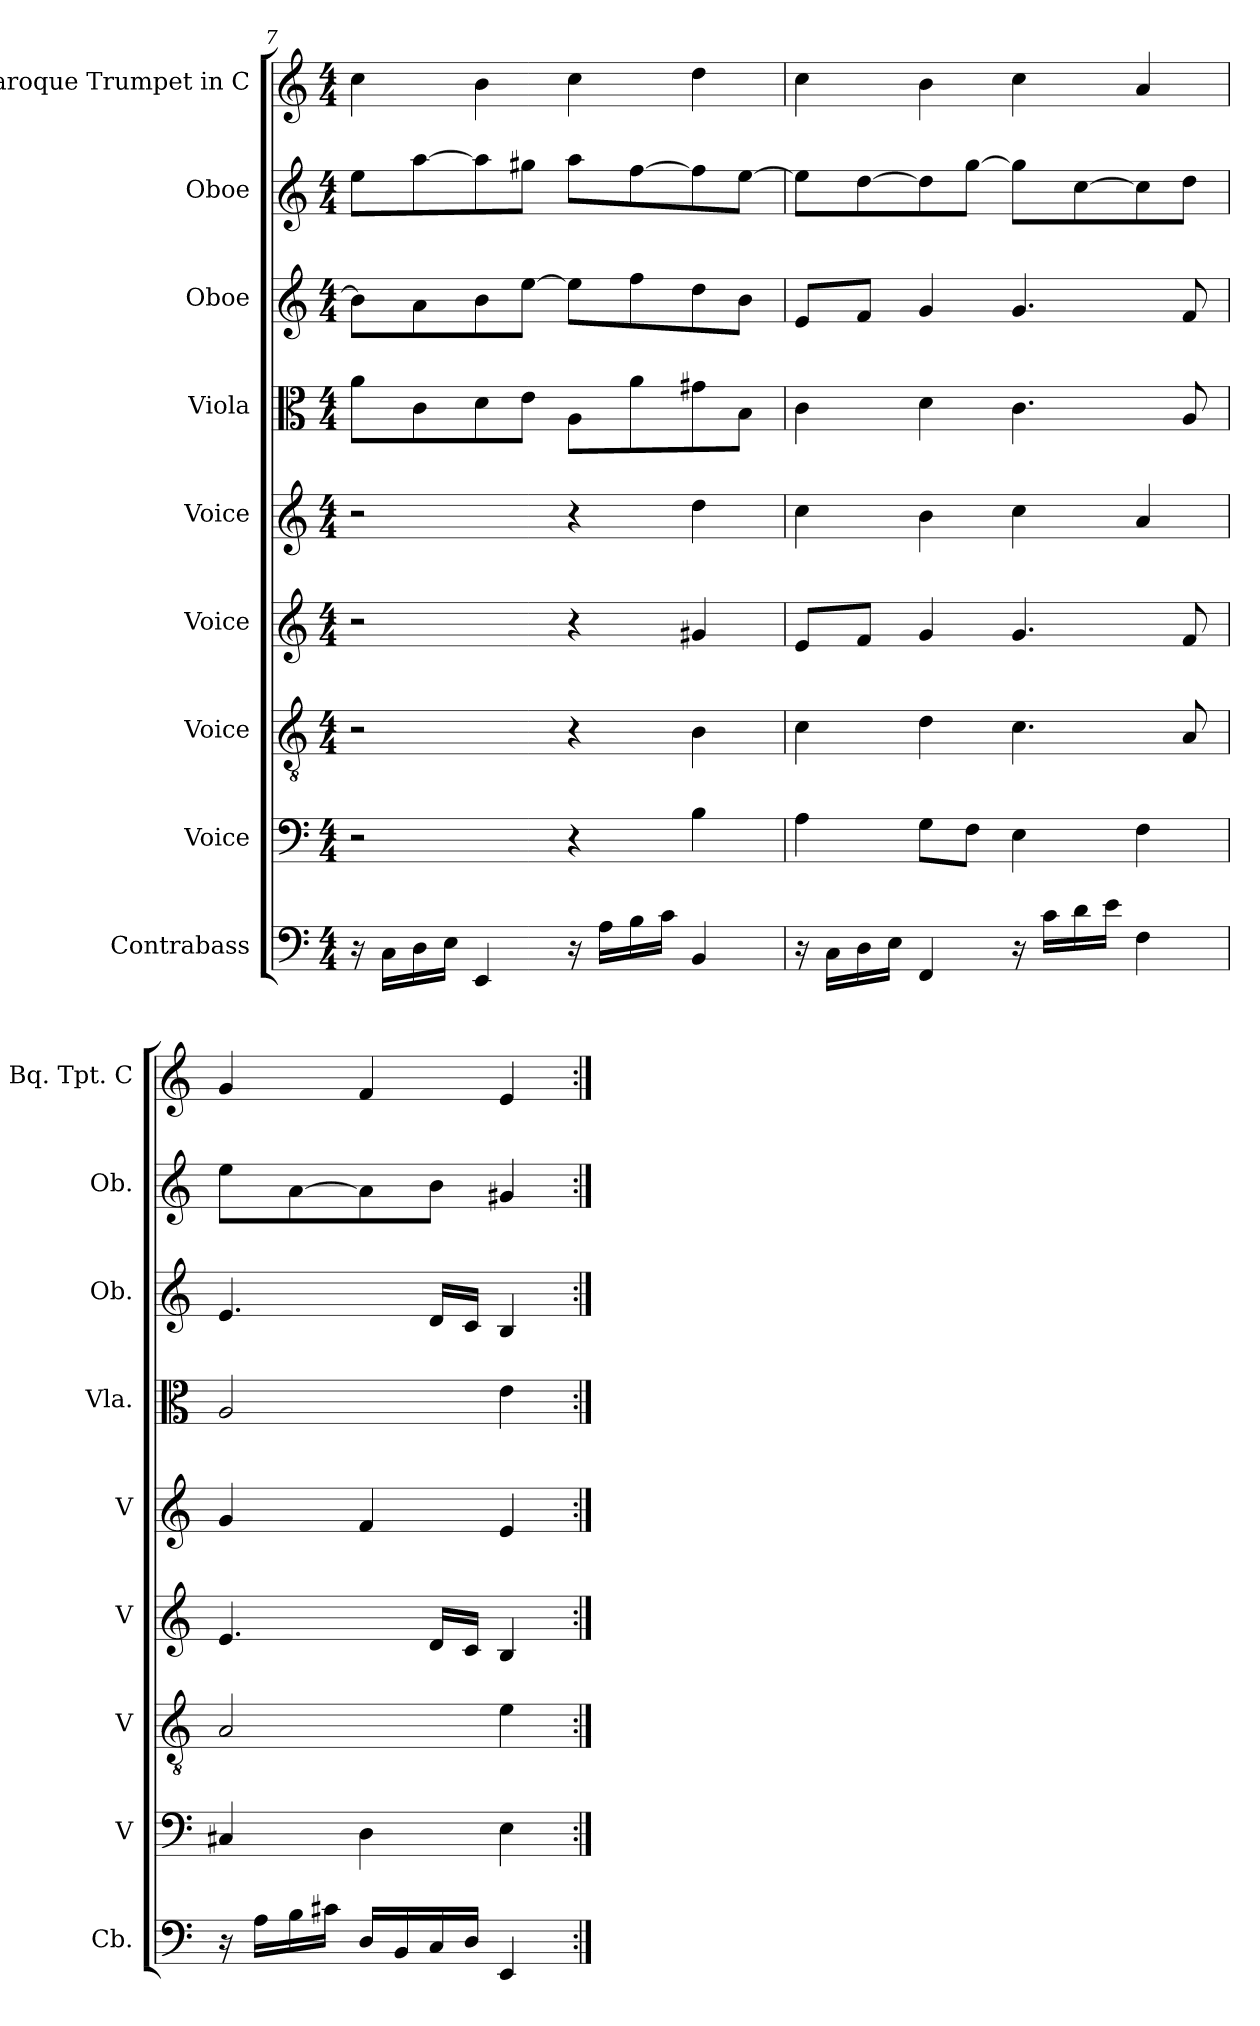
**kern	**kern	**kern	**kern	**kern	**kern	**kern	**kern	**kern
*part9	*part8	*part7	*part6	*part5	*part4	*part3	*part2	*part1
*staff9	*staff8	*staff7	*staff6	*staff5	*staff4	*staff3	*staff2	*staff1
*I"Contrabass	*I"Voice	*I"Voice	*I"Voice	*I"Voice	*I"Viola	*I"Oboe	*I"Oboe	*I"Baroque Trumpet in C
*I'Cb.	*I'V	*I'V	*I'V	*I'V	*I'Vla.	*I'Ob.	*I'Ob.	*I'Bq. Tpt. C
*clefF4	*clefF4	*clefGv2	*clefG2	*clefG2	*clefC3	*clefG2	*clefG2	*clefG2
*ITrd7c12	*	*	*	*	*	*	*	*
*k[]	*k[]	*k[]	*k[]	*k[]	*k[]	*k[]	*k[]	*k[]
*M4/4	*M4/4	*M4/4	*M4/4	*M4/4	*M4/4	*M4/4	*M4/4	*M4/4
=7	=7	=7	=7	=7	=7	=7	=7	=7
16r	2r	2r	2r	2r	8aL	8bL]	8eeL	4cc
16CCLL	.	.	.	.	.	.	.	.
16DD	.	.	.	.	8c	8a	[8aa	.
16EEJJ	.	.	.	.	.	.	.	.
4EEE	.	.	.	.	8d	8b	8aa]	4b
.	.	.	.	.	8eJ	[8eeJ	8gg#XJ	.
16r	4r	4r	4r	4r	8AL	8eeL]	8aaL	4cc
16AALL	.	.	.	.	.	.	.	.
16BB	.	.	.	.	8a	8ff	[8ff	.
16CJJ	.	.	.	.	.	.	.	.
4BBB	4B	4B	4g#X	4dd	8g#X	8dd	8ff]	4dd
.	.	.	.	.	8BJ	8bJ	[8eeJ	.
=8	=8	=8	=8	=8	=8	=8	=8	=8
16r	4A	4c	8eL	4cc	4c	8eL	8eeL]	4cc
16CCLL	.	.	.	.	.	.	.	.
16DD	.	.	8fJ	.	.	8fJ	[8dd	.
16EEJJ	.	.	.	.	.	.	.	.
4FFF	8GL	4d	4g	4b	4d	4g	8dd]	4b
.	8FJ	.	.	.	.	.	[8ggJ	.
16r	4E	4.c	4.g	4cc	4.c	4.g	8ggL]	4cc
16CLL	.	.	.	.	.	.	.	.
16D	.	.	.	.	.	.	[8cc	.
16EJJ	.	.	.	.	.	.	.	.
4FF	4F	.	.	4a	.	.	8cc]	4a
.	.	8A	8f	.	8A	8f	8ddJ	.
=	=	=	=	=	=	=	=	=
16r	4C#X	2A	4.e	4g	2A	4.e	8eeL	4g
16AALL	.	.	.	.	.	.	.	.
16BB	.	.	.	.	.	.	[8a	.
16C#XJJ	.	.	.	.	.	.	.	.
16DDLL	4D	.	.	4f	.	.	8a]	4f
16BBB	.	.	.	.	.	.	.	.
16CC	.	.	16dLL	.	.	16dLL	8bJ	.
16DDJJ	.	.	16cJJ	.	.	16cJJ	.	.
4EEE	4E	4e	4B	4e	4e	4B	4g#X	4e
=:|!	=:|!	=:|!	=:|!	=:|!	=:|!	=:|!	=:|!	=:|!
*-	*-	*-	*-	*-	*-	*-	*-	*-
